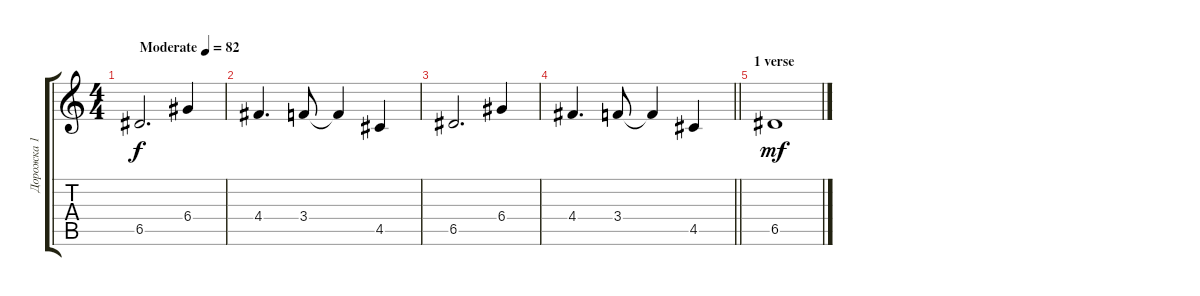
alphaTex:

\track ("Дорожка 1" "Дорожка 1") {instrument electricguitarclean}
\staff {score tabs}
\tuning (E4 B3 G3 D3 A2 E2) {hide}
\ts (4 4)
\tempo (82 "Moderate")
\clef g2
\ks c
6.5.2{d dy f instrument electricguitarclean} 6.4.4 |
4.4.4{d} 3.4.8 3.4{t}.4 4.5.4 |
6.5.2{d} 6.4.4 |
\barLineRight lightlight
4.4.4{d} 3.4.8 3.4{t}.4 4.5.4 |
\section ("" "1 verse")
6.5.1{dy mf}
